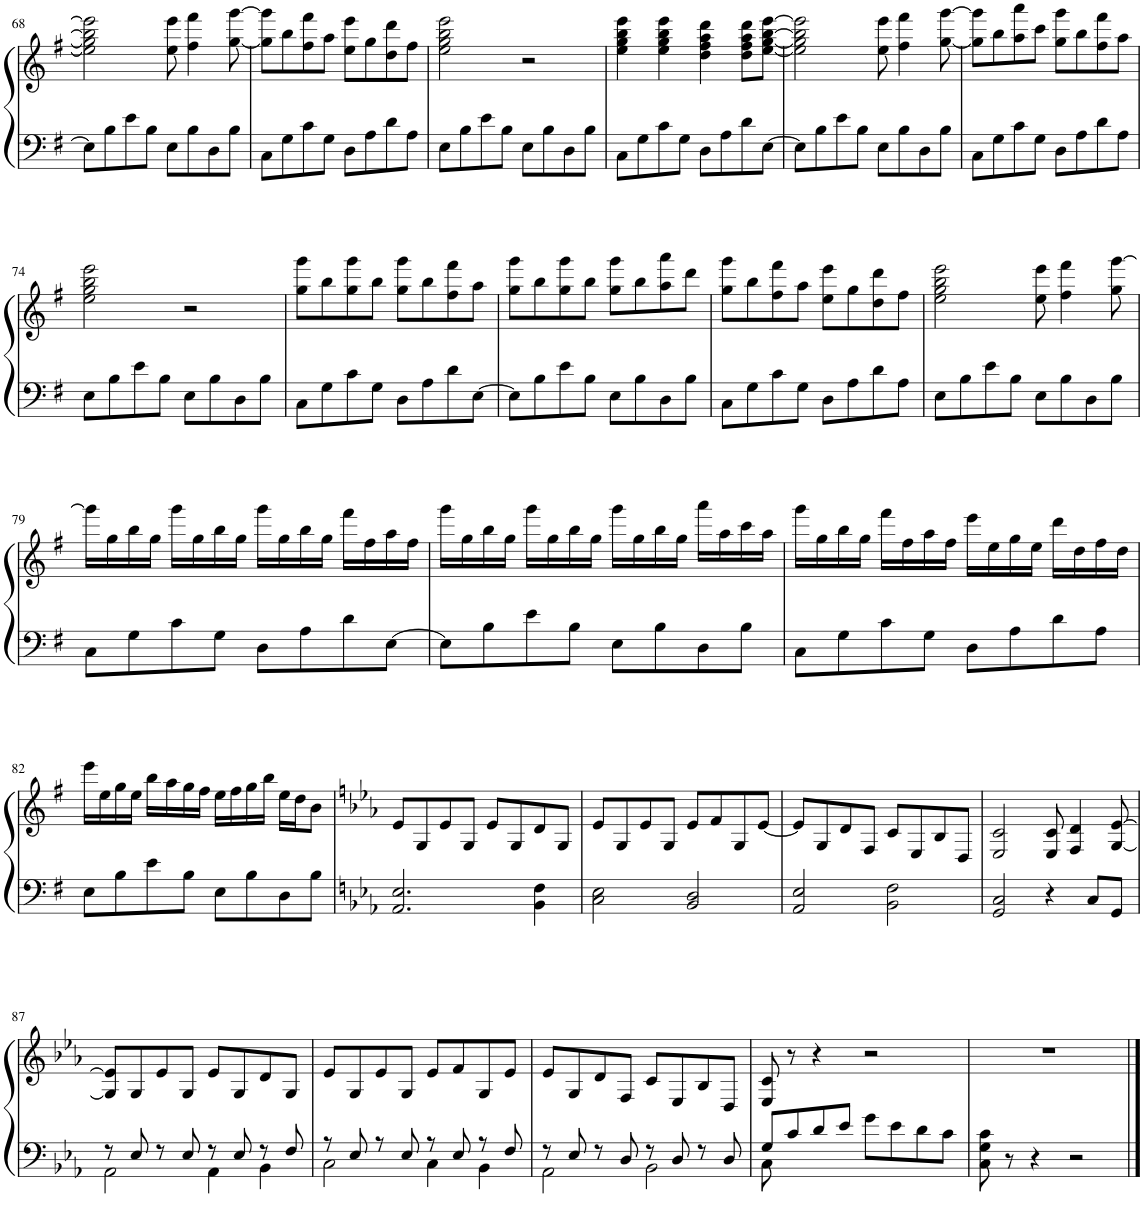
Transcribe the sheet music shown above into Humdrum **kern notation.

**kern	**kern
*part1	*part1
*staff2	*staff1
*I"Piano	*
*I'Pno	*
!!LO:PB:g=z
*clefF4	*clefG2
*k[f#]	*k[f#]
*M4/4	*M4/4
=68	=68
8E\L]	2ee\] 2gg\] 2bb\] 2eee\]
8B\	.
8e\	.
8B\J	.
8E\L	8ee\ 8eee\
8B\	4ff#\ 4fff#\
8D\	.
8B\J	[8gg\ [8ggg\
=69	=69
8C\L	8gg\] 8ggg\]L
8G\	8bb\
8c\	8ff#\ 8fff#\
8G\J	8aa\J
8D\L	8ee\ 8eee\L
8A\	8gg\
8d\	8dd\ 8ddd\
8A\J	8ff#\J
=70	=70
8E\L	2ee\ 2gg\ 2bb\ 2eee\
8B\	.
8e\	.
8B\J	.
8E\L	2r
8B\	.
8D\	.
8B\J	.
=71	=71
8C\L	4ee\ 4gg\ 4bb\ 4eee\
8G\	.
8c\	4ee\ 4gg\ 4bb\ 4eee\
8G\J	.
8D\L	4dd\ 4ff#\ 4aa\ 4ddd\
8A\	.
8d\	8dd\ 8ff#\ 8aa\ 8ddd\L
[8E\J	[8ee\ [8gg\ [8bb\ [8eee\J
=72	=72
8E\L]	2ee\] 2gg\] 2bb\] 2eee\]
8B\	.
8e\	.
8B\J	.
8E\L	8ee\ 8eee\
8B\	4ff#\ 4fff#\
8D\	.
8B\J	[8gg\ [8ggg\
=73	=73
8C\L	8gg\] 8ggg\]L
8G\	8bb\
8c\	8aa\ 8aaa\
8G\J	8ccc\J
8D\L	8gg\ 8ggg\L
8A\	8bb\
8d\	8ff#\ 8fff#\
8A\J	8aa\J
!!LO:LB:g=z
=74	=74
8E\L	2ee\ 2gg\ 2bb\ 2eee\
8B\	.
8e\	.
8B\J	.
8E\L	2r
8B\	.
8D\	.
8B\J	.
=75	=75
8C\L	8gg\ 8ggg\L
8G\	8bb\
8c\	8gg\ 8ggg\
8G\J	8bb\J
8D\L	8gg\ 8ggg\L
8A\	8bb\
8d\	8ff#\ 8fff#\
[8E\J	8aa\J
=76	=76
8E\L]	8gg\ 8ggg\L
8B\	8bb\
8e\	8gg\ 8ggg\
8B\J	8bb\J
8E\L	8gg\ 8ggg\L
8B\	8bb\
8D\	8aa\ 8aaa\
8B\J	8ddd\J
=77	=77
8C\L	8gg\ 8ggg\L
8G\	8bb\
8c\	8ff#\ 8fff#\
8G\J	8aa\J
8D\L	8ee\ 8eee\L
8A\	8gg\
8d\	8dd\ 8ddd\
8A\J	8ff#\J
=78	=78
8E\L	2ee\ 2gg\ 2bb\ 2eee\
8B\	.
8e\	.
8B\J	.
8E\L	8ee\ 8eee\
8B\	4ff#\ 4fff#\
8D\	.
8B\J	8gg\ [8ggg\
!!LO:LB:g=z
=79	=79
8C\L	16ggg\LL]
.	16gg\
8G\	16bb\
.	16gg\JJ
8c\	16ggg\LL
.	16gg\
8G\J	16bb\
.	16gg\JJ
8D\L	16ggg\LL
.	16gg\
8A\	16bb\
.	16gg\JJ
8d\	16fff#\LL
.	16ff#\
[8E\J	16aa\
.	16ff#\JJ
=80	=80
8E\L]	16ggg\LL
.	16gg\
8B\	16bb\
.	16gg\JJ
8e\	16ggg\LL
.	16gg\
8B\J	16bb\
.	16gg\JJ
8E\L	16ggg\LL
.	16gg\
8B\	16bb\
.	16gg\JJ
8D\	16aaa\LL
.	16aa\
8B\J	16ccc\
.	16aa\JJ
=81	=81
8C\L	16ggg\LL
.	16gg\
8G\	16bb\
.	16gg\JJ
8c\	16fff#\LL
.	16ff#\
8G\J	16aa\
.	16ff#\JJ
8D\L	16eee\LL
.	16ee\
8A\	16gg\
.	16ee\JJ
8d\	16ddd\LL
.	16dd\
8A\J	16ff#\
.	16dd\JJ
!!LO:LB:g=z
=82	=82
8E\L	16eee\LL
.	16ee\
8B\	16gg\
.	16ee\JJ
8e\	16bb\LL
.	16aa\
8B\J	16gg\
.	16ff#\JJ
8E\L	16ee\LL
.	16ff#\
8B\	16gg\
.	16bb\JJ
8D\	16ee\LL
.	16dd\J
8B\J	8b\J
=83	=83
*k[b-e-a-]	*k[b-e-a-]
2.AA-/ 2.E-/	8e-/L
.	8G/
.	8e-/
.	8G/J
.	8e-/L
.	8G/
4BB-\ 4F\	8d/
.	8G/J
=84	=84
2C\ 2E-\	8e-/L
.	8G/
.	8e-/
.	8G/J
2BB-/ 2D/	8e-/L
.	8f/
.	8G/
.	[8e-/J
=85	=85
2AA-/ 2E-/	8e-/L]
.	8G/
.	8d/
.	8F/J
2BB-\ 2F\	8c/L
.	8E-/
.	8B-/
.	8D/J
=86	=86
2GG/ 2C/	2E-/ 2c/
4r	8E-/ 8c/
.	4F/ 4d/
8C/L	.
8GG/J	[8G/ [8e-/
!!LO:LB:g=z
=87	=87
*^	*
8r	2AA-\	8G/] 8e-/]L
8E-/	.	8G/
8r	.	8e-/
8E-/	.	8G/J
8r	4AA-\	8e-/L
8E-/	.	8G/
8r	4BB-\	8d/
8F/	.	8G/J
=88	=88	=88
8r	2C\	8e-/L
8E-/	.	8G/
8r	.	8e-/
8E-/	.	8G/J
8r	4C\	8e-/L
8E-/	.	8f/
8r	4BB-\	8G/
8F/	.	8e-/J
=89	=89	=89
8r	2AA-\	8e-/L
8E-/	.	8G/
8r	.	8d/
8D/	.	8F/J
8r	2BB-\	8c/L
8D/	.	8E-/
8r	.	8B-/
8D/	.	8D/J
=90	=90	=90
8G/L	8C\	8E-/ 8c/
8c/	2..ryy	8r
8d/	.	4r
8e-/J	.	.
8g\L	.	2r
8e-\	.	.
8d\	.	.
8c\J	.	.
*v	*v	*
=91	=91
8C\ 8G\ 8c\	1r
8r	.
4r	.
2r	.
==	==
*-	*-
